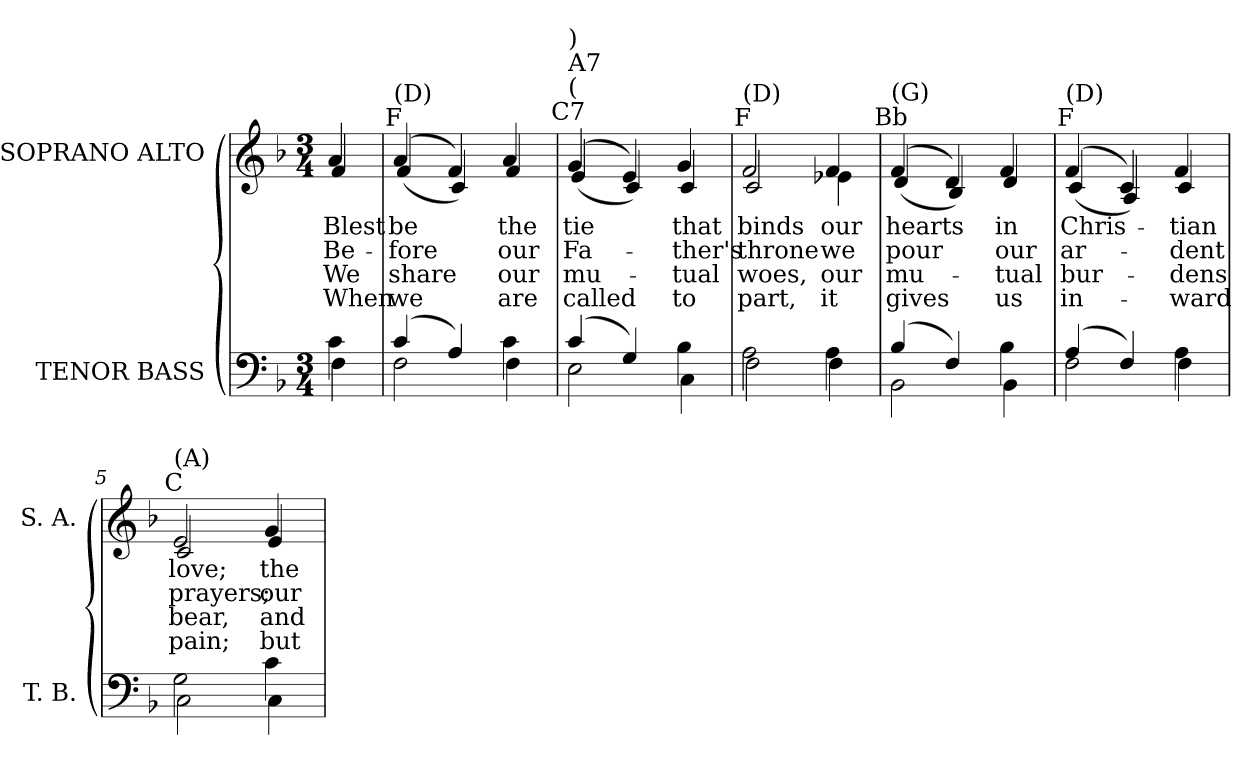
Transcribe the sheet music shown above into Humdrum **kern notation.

**kern	**kern	**text	**text	**text	**text
*part2	*part1	*part1	*part1	*part1	*part1
*staff2	*staff1	*staff1	*staff1	*staff1	*staff1
*I"TENOR BASS	*I"SOPRANO ALTO	*	*	*	*
*I'T. B.	*I'S. A.	*	*	*	*
!!LO:PB:g=z
*clefF4	*clefG2	*	*	*	*
*k[b-]	*k[b-]	*	*	*	*
*F:	*F:	*	*	*	*
*M3/4	*M3/4	*	*	*	*
=	=	=	=	=	=
*^	*	*	*	*	*
!	!	!LO:TX:a:i:t=Capo 3&colon;	!	!	!	!
!	!	!LO:TX:b:cj:t=1	!	!	!	!
!	!	!LO:TX:b:cj:t=2	!	!	!	!
!	!	!LO:TX:b:cj:t=3	!	!	!	!
!	!	!LO:TX:b:cj:t=4	!	!	!	!
!	!	!	!LO:LY:b:color=#000000	!LO:LY:b:color=#000000	!LO:LY:b:color=#000000	!LO:LY:b:color=#000000
*	*	*^	*	*	*	*
4ci\	4Fi\	4ai/	4fi/	Blest	Be-	We	When
=	=	=	=	=	=	=	=
!	!	!LO:TX:a:cj:t=F	!	!	!	!	!
!	!	!LO:TX:t=(D)	!	!	!	!	!
!	!	!	!	!LO:LY:b:color=#000000	!LO:LY:b:color=#000000	!LO:LY:b:color=#000000	!LO:LY:b:color=#000000
(4ci/	2Fi\	(4ai/	(4fi/	be	-fore	share	we
4Ai/)	.	4fi/)	4ci/)	.	.	.	.
!	!	!	!	!LO:LY:b:color=#000000	!LO:LY:b:color=#000000	!LO:LY:b:color=#000000	!LO:LY:b:color=#000000
4ci\	4Fi\	4ai/	4fi/	the	our	our	are
=1	=1	=1	=1	=1	=1	=1	=1
!	!	!LO:TX:a:cj:t=C7	!	!	!	!	!
!	!	!LO:TX:t=(	!	!	!	!	!
!	!	!LO:TX:t=A7	!	!	!	!	!
!	!	!LO:TX:t=)	!	!	!	!	!
!	!	!	!	!LO:LY:b:color=#000000	!LO:LY:b:color=#000000	!LO:LY:b:color=#000000	!LO:LY:b:color=#000000
(4ci/	2Ei\	(4gi/	(4ei/	tie	Fa-	mu-	called
4Gi/)	.	4ei/)	4ci/)	.	.	.	.
!	!	!	!	!LO:LY:b:color=#000000	!LO:LY:b:color=#000000	!LO:LY:b:color=#000000	!LO:LY:b:color=#000000
4B-i\	4Ci\	4gi/	4ci/	that	-ther's	-tual	to
=2	=2	=2	=2	=2	=2	=2	=2
!	!	!LO:TX:a:cj:t=F	!	!	!	!	!
!	!	!LO:TX:t=(D)	!	!	!	!	!
!	!	!	!	!LO:LY:b:color=#000000	!LO:LY:b:color=#000000	!LO:LY:b:color=#000000	!LO:LY:b:color=#000000
2Ai\	2Fi\	2fi/	2ci/	binds	throne	woes,	part,
!	!	!	!	!LO:LY:b:color=#000000	!LO:LY:b:color=#000000	!LO:LY:b:color=#000000	!LO:LY:b:color=#000000
4Ai\	4Fi\	4fi/	4e-Xi\	our	we	our	it
!!LO:LB:g=z	!!
=3	=3	=3	=3	=3	=3	=3	=3
!	!	!LO:TX:a:cj:t=Bb	!	!	!	!	!
!	!	!LO:TX:t=(G)	!	!	!	!	!
!	!	!	!	!LO:LY:b:color=#000000	!LO:LY:b:color=#000000	!LO:LY:b:color=#000000	!LO:LY:b:color=#000000
(4B-i/	2BB-i\	(4fi/	(4di/	hearts	pour	mu-	gives
4Fi/)	.	4di/)	4B-i/)	.	.	.	.
!	!	!	!	!LO:LY:b:color=#000000	!LO:LY:b:color=#000000	!LO:LY:b:color=#000000	!LO:LY:b:color=#000000
4B-i\	4BB-i\	4fi/	4di/	in	our	-tual	us
=4	=4	=4	=4	=4	=4	=4	=4
!	!	!LO:TX:a:cj:t=F	!	!	!	!	!
!	!	!LO:TX:t=(D)	!	!	!	!	!
!	!	!	!	!LO:LY:b:color=#000000	!LO:LY:b:color=#000000	!LO:LY:b:color=#000000	!LO:LY:b:color=#000000
(4Ai/	2Fi\	(4fi/	(4ci/	Chris-	ar-	bur-	in-
4Fi/)	.	4ci/)	4Ai/)	.	.	.	.
!	!	!	!	!LO:LY:b:color=#000000	!LO:LY:b:color=#000000	!LO:LY:b:color=#000000	!LO:LY:b:color=#000000
4Ai\	4Fi\	4fi/	4ci/	-tian	-dent	-dens	-ward
=5	=5	=5	=5	=5	=5	=5	=5
!	!	!LO:TX:a:cj:t=C	!	!	!	!	!
!	!	!LO:TX:t=(A)	!	!	!	!	!
!	!	!	!	!LO:LY:b:color=#000000	!LO:LY:b:color=#000000	!LO:LY:b:color=#000000	!LO:LY:b:color=#000000
2Gi\	2Ci\	2ei/	2ci/	love;	prayers;	bear,	pain;
!	!	!	!	!LO:LY:b:color=#000000	!LO:LY:b:color=#000000	!LO:LY:b:color=#000000	!LO:LY:b:color=#000000
4ci\	4Ci\	4gi/	4ei/	the	our	and	but
*v	*v	*	*	*	*	*	*
*	*v	*v	*	*	*	*
=	=	=	=	=	=
*-	*-	*-	*-	*-	*-
